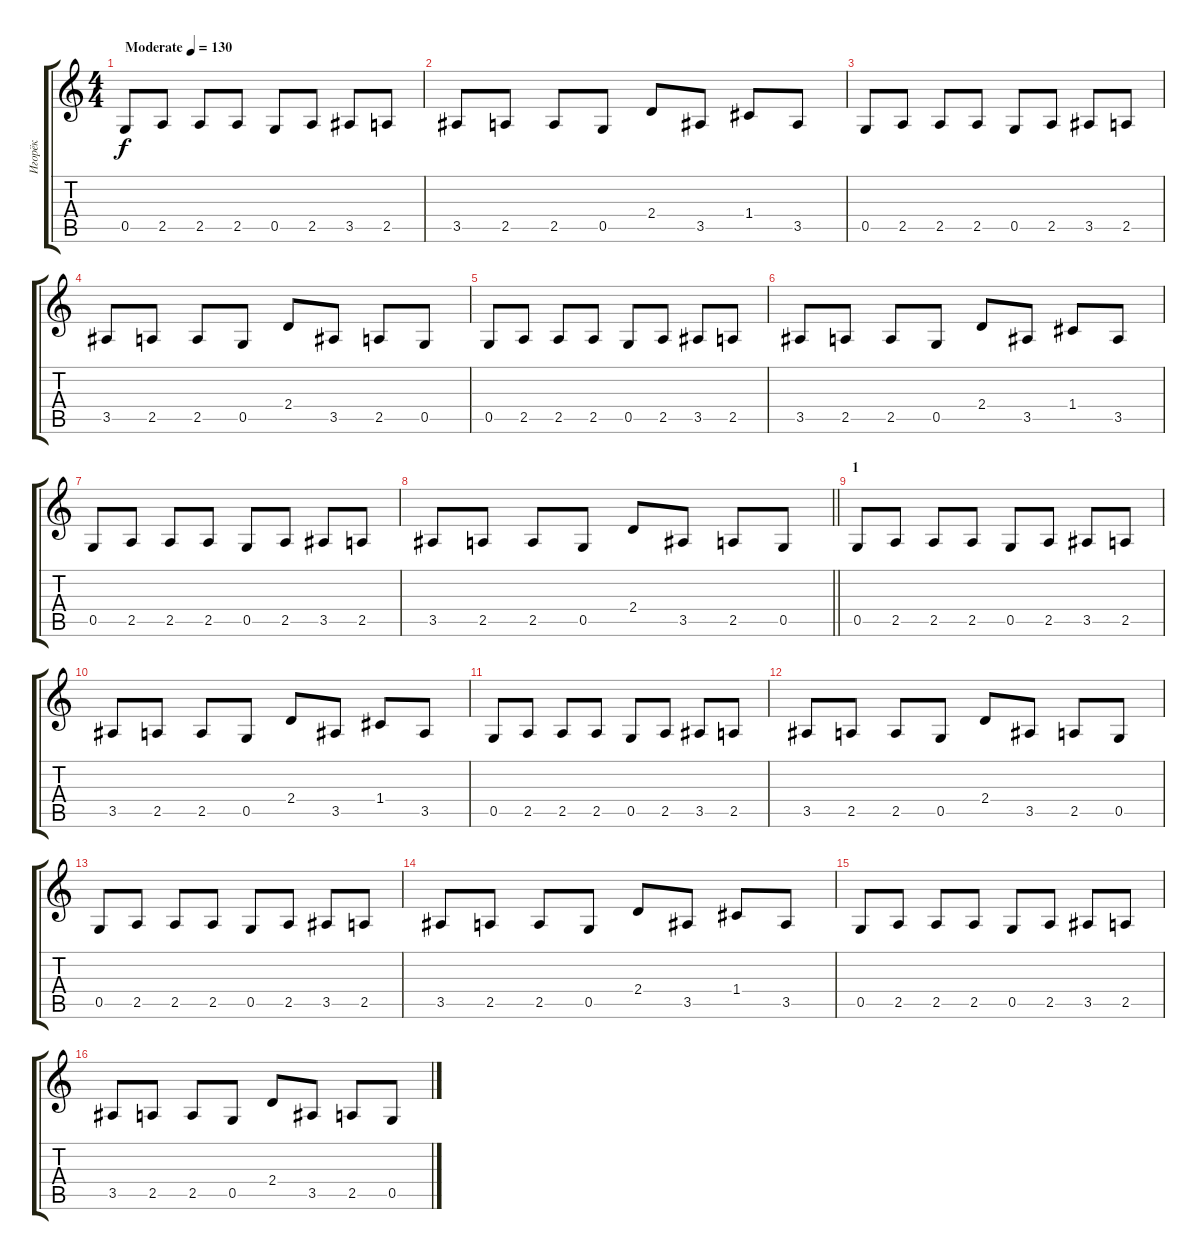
\track ("Игорёк" "Игорёк") {instrument acousticbass}
\staff {score tabs}
\tuning (D4 A3 F3 C3 G2 C2) {hide}
\ts (4 4)
\tempo (130 "Moderate")
\clef g2
\ks c
0.5.8{dy f instrument acousticbass} 2.5.8 2.5.8 2.5.8 0.5.8 2.5.8 3.5.8 2.5.8 |
3.5.8 2.5.8 2.5.8 0.5.8 2.4.8 3.5.8 1.4.8 3.5.8 |
0.5.8 2.5.8 2.5.8 2.5.8 0.5.8 2.5.8 3.5.8 2.5.8 |
3.5.8 2.5.8 2.5.8 0.5.8 2.4.8 3.5.8 2.5.8 0.5.8 |
0.5.8 2.5.8 2.5.8 2.5.8 0.5.8 2.5.8 3.5.8 2.5.8 |
3.5.8 2.5.8 2.5.8 0.5.8 2.4.8 3.5.8 1.4.8 3.5.8 |
0.5.8 2.5.8 2.5.8 2.5.8 0.5.8 2.5.8 3.5.8 2.5.8 |
\barLineRight lightlight
3.5.8 2.5.8 2.5.8 0.5.8 2.4.8 3.5.8 2.5.8 0.5.8 |
\section ("" "1")
0.5.8 2.5.8 2.5.8 2.5.8 0.5.8 2.5.8 3.5.8 2.5.8 |
3.5.8 2.5.8 2.5.8 0.5.8 2.4.8 3.5.8 1.4.8 3.5.8 |
0.5.8 2.5.8 2.5.8 2.5.8 0.5.8 2.5.8 3.5.8 2.5.8 |
3.5.8 2.5.8 2.5.8 0.5.8 2.4.8 3.5.8 2.5.8 0.5.8 |
0.5.8 2.5.8 2.5.8 2.5.8 0.5.8 2.5.8 3.5.8 2.5.8 |
3.5.8 2.5.8 2.5.8 0.5.8 2.4.8 3.5.8 1.4.8 3.5.8 |
0.5.8 2.5.8 2.5.8 2.5.8 0.5.8 2.5.8 3.5.8 2.5.8 |
3.5.8 2.5.8 2.5.8 0.5.8 2.4.8 3.5.8 2.5.8 0.5.8
